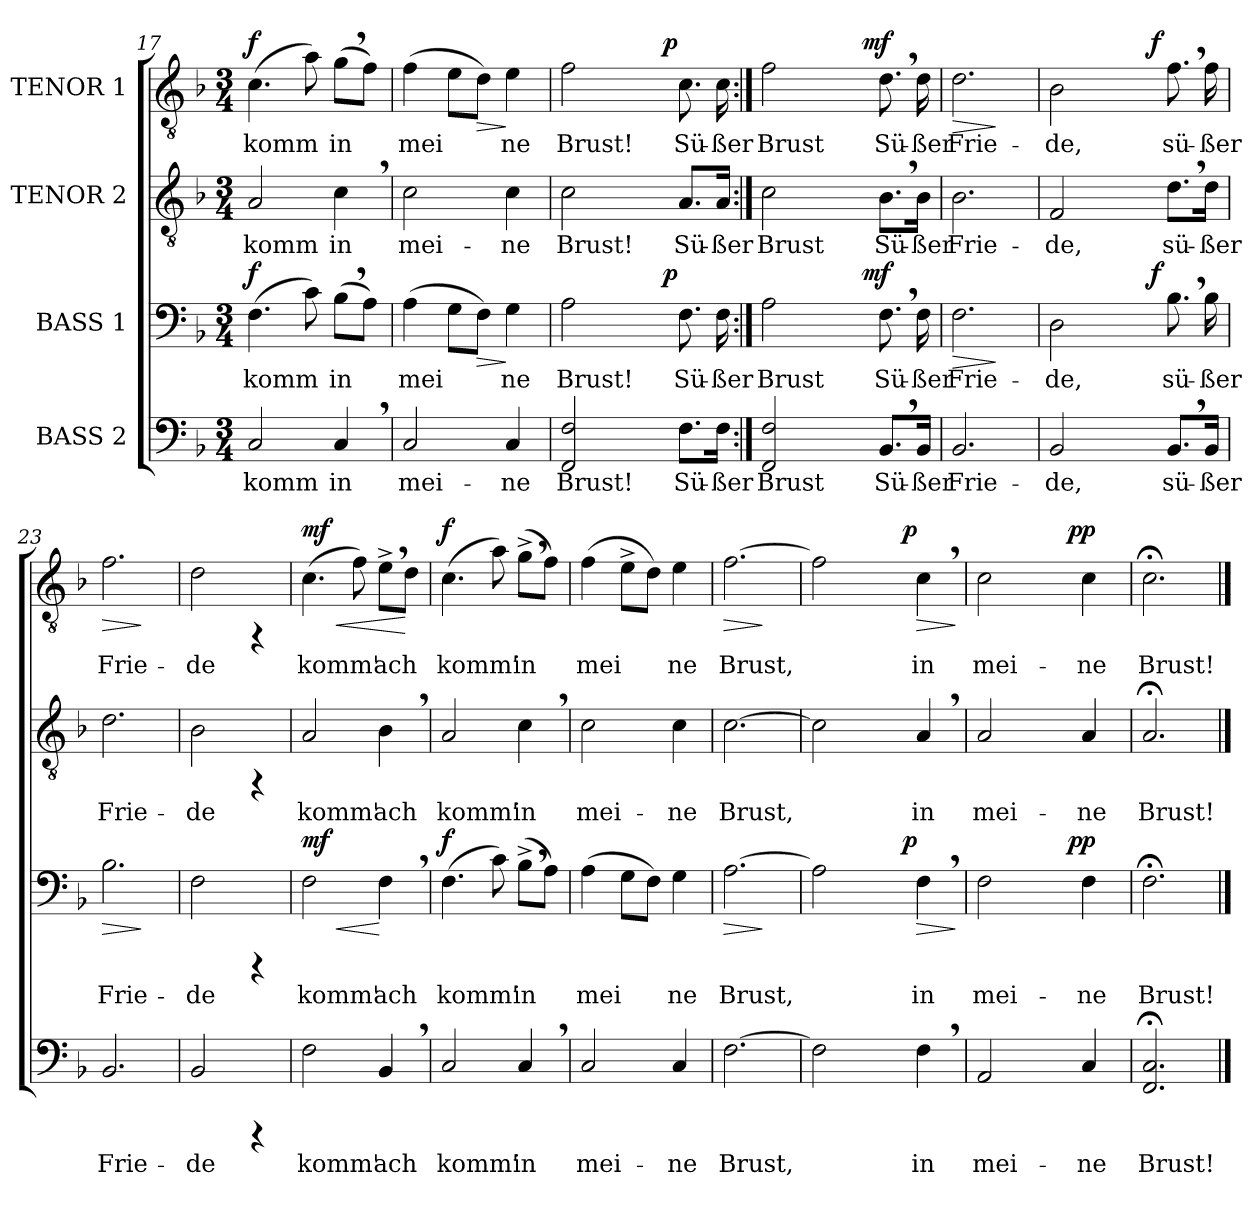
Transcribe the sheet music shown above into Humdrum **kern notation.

**kern	**text	**kern	**text	**dynam	**kern	**text	**kern	**text	**dynam
*part4	*part4	*part3	*part3	*part3	*part2	*part2	*part1	*part1	*part1
*staff4	*staff4	*staff3	*staff3	*staff3	*staff2	*staff2	*staff1	*staff1	*staff1
*I"BASS 2	*	*I"BASS 1	*	*	*I"TENOR 2	*	*I"TENOR 1	*	*
!!LO:LB:g=z
*clefF4	*	*clefF4	*	*	*clefGv2	*	*clefGv2	*	*
*k[b-]	*	*k[b-]	*	*	*k[b-]	*	*k[b-]	*	*
*F:	*	*F:	*	*	*F:	*	*F:	*	*
*M3/4	*	*M3/4	*	*	*M3/4	*	*M3/4	*	*
=17	=17	=17	=17	=17	=17	=17	=17	=17	=17
!	!LO:LY:a:cj	!	!LO:LY:b:cj	!LO:DY:a	!	!LO:LY:a:cj	!	!LO:LY:b:cj	!LO:DY:a
2C/	komm	(>4.F\	komm	f	2A/	komm	(>4.c\	komm	f
!	!	!	!LO:LY:b:cj	!	!	!	!	!LO:LY:b:cj	!
.	.	8c\)	.	.	.	.	8a\)	.	.
!	!LO:LY:a:cj	!	!LO:LY:b:cj	!	!	!LO:LY:a:cj	!	!LO:LY:b:cj	!
4C,>/	in	(>8B-,<\L	in	.	4c,>\	in	(>8g,<\L	in	.
!	!	!	!LO:LY:b:cj	!	!	!	!	!LO:LY:b:cj	!
.	.	8A\J)	.	.	.	.	8f\J)	.	.
=18	=18	=18	=18	=18	=18	=18	=18	=18	=18
!	!LO:LY:a:cj	!	!LO:LY:b:cj	!	!	!LO:LY:a:cj	!	!LO:LY:b:cj	!
2C/	mei-	(>4A\	mei-	.	2c\	mei-	(>4f\	mei-	.
!	!	!	!LO:LY:b:cj	!	!	!	!	!LO:LY:b:cj	!
.	.	8G\L	--	.	.	.	8e\L	--	.
!	!	!	!LO:LY:b:cj	!LO:HP:b	!	!	!	!LO:LY:b:cj	!LO:HP:b
.	.	8F\J)	--	>	.	.	8d\J)	--	>
!	!LO:LY:a:cj	!	!LO:LY:b:cj	!	!	!LO:LY:a:cj	!	!LO:LY:b:cj	!
4C/	-ne	4G\	-ne	]	4c\	-ne	4e\	-ne	]
=19	=19	=19	=19	=19	=19	=19	=19	=19	=19
!	!LO:LY:a:cj	!	!LO:LY:b:cj	!	!	!LO:LY:a:cj	!	!LO:LY:b:cj	!
*	*	*^	*	*	*	*	*^	*	*
2F/ 2FF/	Brust!	2A\	4ryy	Brust!	.	2c\	Brust!	2f\	4ryy	Brust!	.
.	.	.	8ryy	.	.	.	.	.	8ryy	.	.
.	.	.	16ryy	.	.	.	.	.	16ryy	.	.
.	.	.	64ryy	.	.	.	.	.	64ryy	.	.
!	!	!	!	!	!LO:DY:a	!	!	!	!	!	!LO:DY:a
.	.	.	4ryy	.	p	.	.	.	4ryy	.	p
!	!LO:LY:a:cj	!	!	!LO:LY:b:cj	!	!	!LO:LY:a:cj	!	!	!LO:LY:b:cj	!
8.F\L	Sü-	8.F\	.	Sü-	.	8.A/L	Sü-	8.c\	.	Sü-	.
!	!LO:LY:a:cj	!	!	!LO:LY:b:cj	!	!	!LO:LY:a:cj	!	!	!LO:LY:b:cj	!
16F\Jk	-ßer	16F\	.	-ßer	.	16A/Jk	-ßer	16c\	.	-ßer	.
.	.	.	32.ryy	.	.	.	.	.	32.ryy	.	.
=20:|!	=20:|!	=20:|!	=20:|!	=20:|!	=20:|!	=20:|!	=20:|!	=20:|!	=20:|!	=20:|!	=20:|!
!	!LO:LY:a:cj	!	!	!LO:LY:b:cj	!	!	!LO:LY:a:cj	!	!	!LO:LY:b:cj	!
2F/ 2FF/	Brust	2A\	4ryy	Brust	.	2c\	Brust	2f\	4ryy	Brust	.
.	.	.	8ryy	.	.	.	.	.	8ryy	.	.
.	.	.	16ryy	.	.	.	.	.	16ryy	.	.
.	.	.	64ryy	.	.	.	.	.	64ryy	.	.
!	!	!	!	!	!LO:DY:a	!	!	!	!	!	!LO:DY:a
.	.	.	4ryy	.	mf	.	.	.	4ryy	.	mf
!	!LO:LY:a:cj	!	!	!LO:LY:b:cj	!	!	!LO:LY:a:cj	!	!	!LO:LY:b:cj	!
8.BB-,>/L	Sü-	8.F,>\	.	Sü-	.	8.B-,>\L	Sü-	8.d,>\	.	Sü-	.
!	!LO:LY:a:cj	!	!	!LO:LY:b:cj	!	!	!LO:LY:a:cj	!	!	!LO:LY:b:cj	!
16BB-/Jk	-ßer	16F\	.	-ßer	.	16B-\Jk	-ßer	16d\	.	-ßer	.
.	.	.	32.ryy	.	.	.	.	.	32.ryy	.	.
=21	=21	=21	=21	=21	=21	=21	=21	=21	=21	=21	=21
!	!LO:LY:a:cj	!	!	!LO:LY:b:cj	!LO:HP:b	!	!LO:LY:a:cj	!	!	!LO:LY:b:cj	!LO:HP:b
*	*	*v	*v	*	*	*	*	*v	*v	*	*
2.BB-/	Frie-	2.F\	Frie-	>	2.B-\	Frie-	2.d\	Frie-	>
.	.	.	.	]	.	.	.	.	]
=22	=22	=22	=22	=22	=22	=22	=22	=22	=22
!	!LO:LY:a:cj	!	!LO:LY:b:cj	!	!	!LO:LY:a:cj	!	!LO:LY:b:cj	!
*	*	*^	*	*	*	*	*^	*	*
2BB-/	-de,	2D\	4ryy	-de,	.	2F/	-de,	2B-\	4ryy	-de,	.
.	.	.	8ryy	.	.	.	.	.	8ryy	.	.
.	.	.	16ryy	.	.	.	.	.	16ryy	.	.
.	.	.	64ryy	.	.	.	.	.	64ryy	.	.
!	!	!	!	!	!LO:DY:a	!	!	!	!	!	!LO:DY:a
.	.	.	4ryy	.	f	.	.	.	4ryy	.	f
!	!LO:LY:a:cj	!	!	!LO:LY:b:cj	!	!	!LO:LY:a:cj	!	!	!LO:LY:b:cj	!
8.BB-,>/L	sü-	8.B-,<\	.	sü-	.	8.d,>\L	sü-	8.f,>\	.	sü-	.
!	!LO:LY:a:cj	!	!	!LO:LY:b:cj	!	!	!LO:LY:a:cj	!	!	!LO:LY:b:cj	!
16BB-/Jk	-ßer	16B-\	.	-ßer	.	16d\Jk	-ßer	16f\	.	-ßer	.
.	.	.	32.ryy	.	.	.	.	.	32.ryy	.	.
=23	=23	=23	=23	=23	=23	=23	=23	=23	=23	=23	=23
!	!LO:LY:a:cj	!	!	!LO:LY:b:cj	!LO:HP:b	!	!LO:LY:a:cj	!	!	!LO:LY:b:cj	!LO:HP:b
*	*	*v	*v	*	*	*	*	*v	*v	*	*
2.BB-/	Frie-	2.B-\	Frie-	>	2.d\	Frie-	2.f\	Frie-	>
.	.	.	.	]	.	.	.	.	]
!!LO:LB:g=z
=24	=24	=24	=24	=24	=24	=24	=24	=24	=24
!	!LO:LY:a:cj	!	!LO:LY:b:cj	!	!	!LO:LY:a:cj	!	!LO:LY:b:cj	!
2BB-/	-de	2F\	-de	.	2B-\	-de	2d\	-de	.
4rCCC	.	4rCCC	.	.	4rFF	.	4rFF	.	.
=25	=25	=25	=25	=25	=25	=25	=25	=25	=25
!	!LO:LY:a:cj	!	!LO:LY:b:cj	!LO:HP:b	!	!LO:LY:a:cj	!	!LO:LY:b:cj	!LO:HP:b
!	!	!	!	!LO:DY:n=1:a	!	!	!	!	!LO:DY:n=1:a
2F\	komm'	2F\	komm'	< mf	2A/	komm'	(>4.c\	komm'	< mf
!	!	!	!	!	!	!	!	!LO:LY:b:cj	!
.	.	.	.	.	.	.	8f\)	.	.
!	!LO:LY:a:cj	!	!LO:LY:b:cj	!	!	!LO:LY:a:cj	!	!LO:LY:b:cj	!
4BB-,>/	ach	4F,>\	ach	[	4B-,>\	ach	8e,>^<\L	ach	.
!	!	!	!	!	!	!	!	!LO:LY:b:cj	!
.	.	.	.	.	.	.	8d\J	.	[
=26	=26	=26	=26	=26	=26	=26	=26	=26	=26
!	!LO:LY:a:cj	!	!LO:LY:b:cj	!LO:DY:a	!	!LO:LY:a:cj	!	!LO:LY:b:cj	!LO:DY:a
2C/	komm'	(>4.F\	komm'	f	2A/	komm'	(>4.c\	komm'	f
!	!	!	!LO:LY:b:cj	!	!	!	!	!LO:LY:b:cj	!
.	.	8c\)	.	.	.	.	8a\)	.	.
!	!LO:LY:a:cj	!	!LO:LY:b:cj	!	!	!LO:LY:a:cj	!	!LO:LY:b:cj	!
4C,>/	in	(>8B-,<^<\L	in	.	4c,>\	in	(>8g,<^<\L	in	.
!	!	!	!LO:LY:b:cj	!	!	!	!	!LO:LY:b:cj	!
.	.	8A\J)	.	.	.	.	8f\J)	.	.
=27	=27	=27	=27	=27	=27	=27	=27	=27	=27
!	!LO:LY:a:cj	!	!LO:LY:b:cj	!	!	!LO:LY:a:cj	!	!LO:LY:b:cj	!
2C/	mei-	(>4A\	mei-	.	2c\	mei-	(>4f\	mei-	.
!	!	!	!LO:LY:b:cj	!	!	!	!	!LO:LY:b:cj	!
.	.	8G\L	--	.	.	.	8e^<\L	--	.
!	!	!	!LO:LY:b:cj	!	!	!	!	!LO:LY:b:cj	!
.	.	8F\J)	--	.	.	.	8d\J)	--	.
!	!LO:LY:a:cj	!	!LO:LY:b:cj	!	!	!LO:LY:a:cj	!	!LO:LY:b:cj	!
4C/	-ne	4G\	-ne	.	4c\	-ne	4e\	-ne	.
=28	=28	=28	=28	=28	=28	=28	=28	=28	=28
!	!LO:LY:a:cj	!	!LO:LY:b:cj	!LO:HP:b	!	!LO:LY:a:cj	!	!LO:LY:b:cj	!LO:HP:b
[>2.F\	Brust,	[>2.A\	Brust,	>	[>2.c\	Brust,	[>2.f\	Brust,	>
.	.	.	.	]	.	.	.	.	]
=29	=29	=29	=29	=29	=29	=29	=29	=29	=29
!	!LO:LY:a:cj	!	!LO:LY:b:cj	!	!	!LO:LY:a:cj	!	!LO:LY:b:cj	!
*	*	*^	*	*	*	*	*^	*	*
2F\]	.	2A\]	4ryy	.	.	2c\]	.	2f\]	4ryy	.	.
.	.	.	8ryy	.	.	.	.	.	8ryy	.	.
.	.	.	16ryy	.	.	.	.	.	16ryy	.	.
.	.	.	64ryy	.	.	.	.	.	64ryy	.	.
!	!	!	!	!	!LO:DY:a	!	!	!	!	!	!LO:DY:a
.	.	.	4ryy	.	p	.	.	.	4ryy	.	p
!	!LO:LY:a:cj	!	!	!LO:LY:b:cj	!LO:HP:b	!	!LO:LY:a:cj	!	!	!LO:LY:b:cj	!LO:HP:b
4F,>\	in	4F,>\	.	in	>	4A,>/	in	4c,>\	.	in	>
.	.	.	32.ryy	.	.	.	.	.	32.ryy	.	.
.	.	.	.	.	]	.	.	.	.	.	]
=30	=30	=30	=30	=30	=30	=30	=30	=30	=30	=30	=30
!	!LO:LY:a:cj	!	!	!LO:LY:b:cj	!	!	!LO:LY:a:cj	!	!	!LO:LY:b:cj	!
2AA/	mei-	2F\	4ryy	mei-	.	2A/	mei-	2c\	4ryy	mei-	.
.	.	.	8ryy	.	.	.	.	.	8ryy	.	.
.	.	.	16ryy	.	.	.	.	.	16ryy	.	.
.	.	.	64ryy	.	.	.	.	.	64ryy	.	.
!	!	!	!	!	!LO:DY:a	!	!	!	!	!	!LO:DY:a
.	.	.	4ryy	.	pp	.	.	.	4ryy	.	pp
!	!LO:LY:a:cj	!	!	!LO:LY:b:cj	!	!	!LO:LY:a:cj	!	!	!LO:LY:b:cj	!
4C/	-ne	4F\	.	-ne	.	4A/	-ne	4c\	.	-ne	.
.	.	.	32.ryy	.	.	.	.	.	32.ryy	.	.
=31	=31	=31	=31	=31	=31	=31	=31	=31	=31	=31	=31
!	!LO:LY:a:cj	!	!	!LO:LY:b:cj	!	!	!LO:LY:a:cj	!	!	!LO:LY:b:cj	!
*	*	*v	*v	*	*	*	*	*v	*v	*	*
2.C/;< 2.FF/;<	Brust!	2.F;<\	Brust!	.	2.A;</	Brust!	2.c;<\	Brust!	.
==	==	==	==	==	==	==	==	==	==
*-	*-	*-	*-	*-	*-	*-	*-	*-	*-
